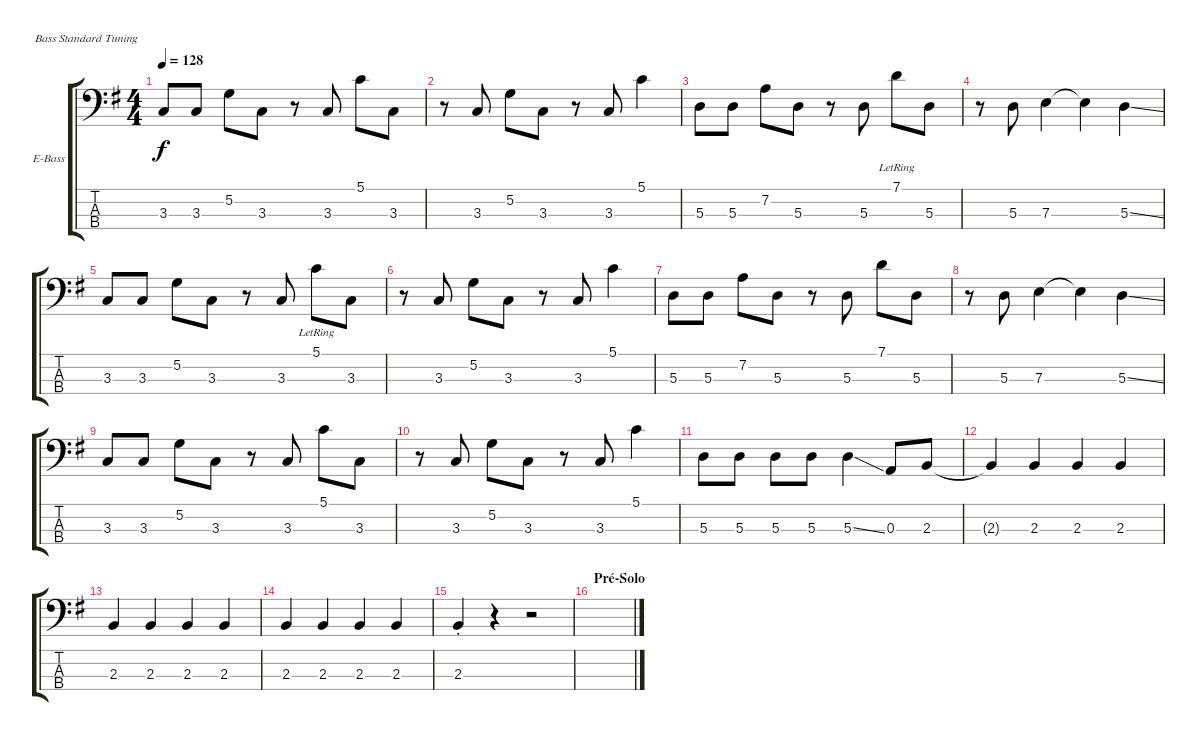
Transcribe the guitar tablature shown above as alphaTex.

\bracketExtendMode groupsimilarinstruments
\firstSystemTrackNameOrientation horizontal
\otherSystemsTrackNameOrientation horizontal
\track ("Electric Bass" "E-Bass") {multiBarRest instrument electricbasspick}
\staff {score tabs}
\tuning (G2 D2 A1 E1)
\ts (4 4)
\tempo 128
\clef f4
\ks eminor
3.3.8{dy f} 3.3.8 5.2.8 3.3.8 r.8 3.3.8 5.1.8 3.3.8 |
r.8 3.3.8 5.2.8 3.3.8 r.8 3.3.8 5.1.4 |
5.3.8 5.3.8 7.2.8 5.3.8 r.8 5.3.8 7.1{lr}.8 5.3.8 |
r.8 5.3.8 7.3.4 7.3{t}.4 5.3{ss}.4 |
3.3.8 3.3.8 5.2.8 3.3.8 r.8 3.3.8 5.1{lr}.8 3.3.8 |
r.8 3.3.8 5.2.8 3.3.8 r.8 3.3.8 5.1.4 |
5.3.8 5.3.8 7.2.8 5.3.8 r.8 5.3.8 7.1.8 5.3.8 |
r.8 5.3.8 7.3.4 7.3{t}.4 5.3{ss}.4 |
3.3.8 3.3.8 5.2.8 3.3.8 r.8 3.3.8 5.1.8 3.3.8 |
r.8 3.3.8 5.2.8 3.3.8 r.8 3.3.8 5.1.4 |
5.3.8 5.3.8 5.3.8 5.3.8 5.3{ss}.4 0.3.8 2.3.8 |
2.3{t}.4 2.3.4 2.3.4 2.3.4 |
2.3.4 2.3.4 2.3.4 2.3.4 |
2.3.4 2.3.4 2.3.4 2.3.4 |
2.3{st}.4 r.4 r.2 |
\section ("" "Pré-Solo")
